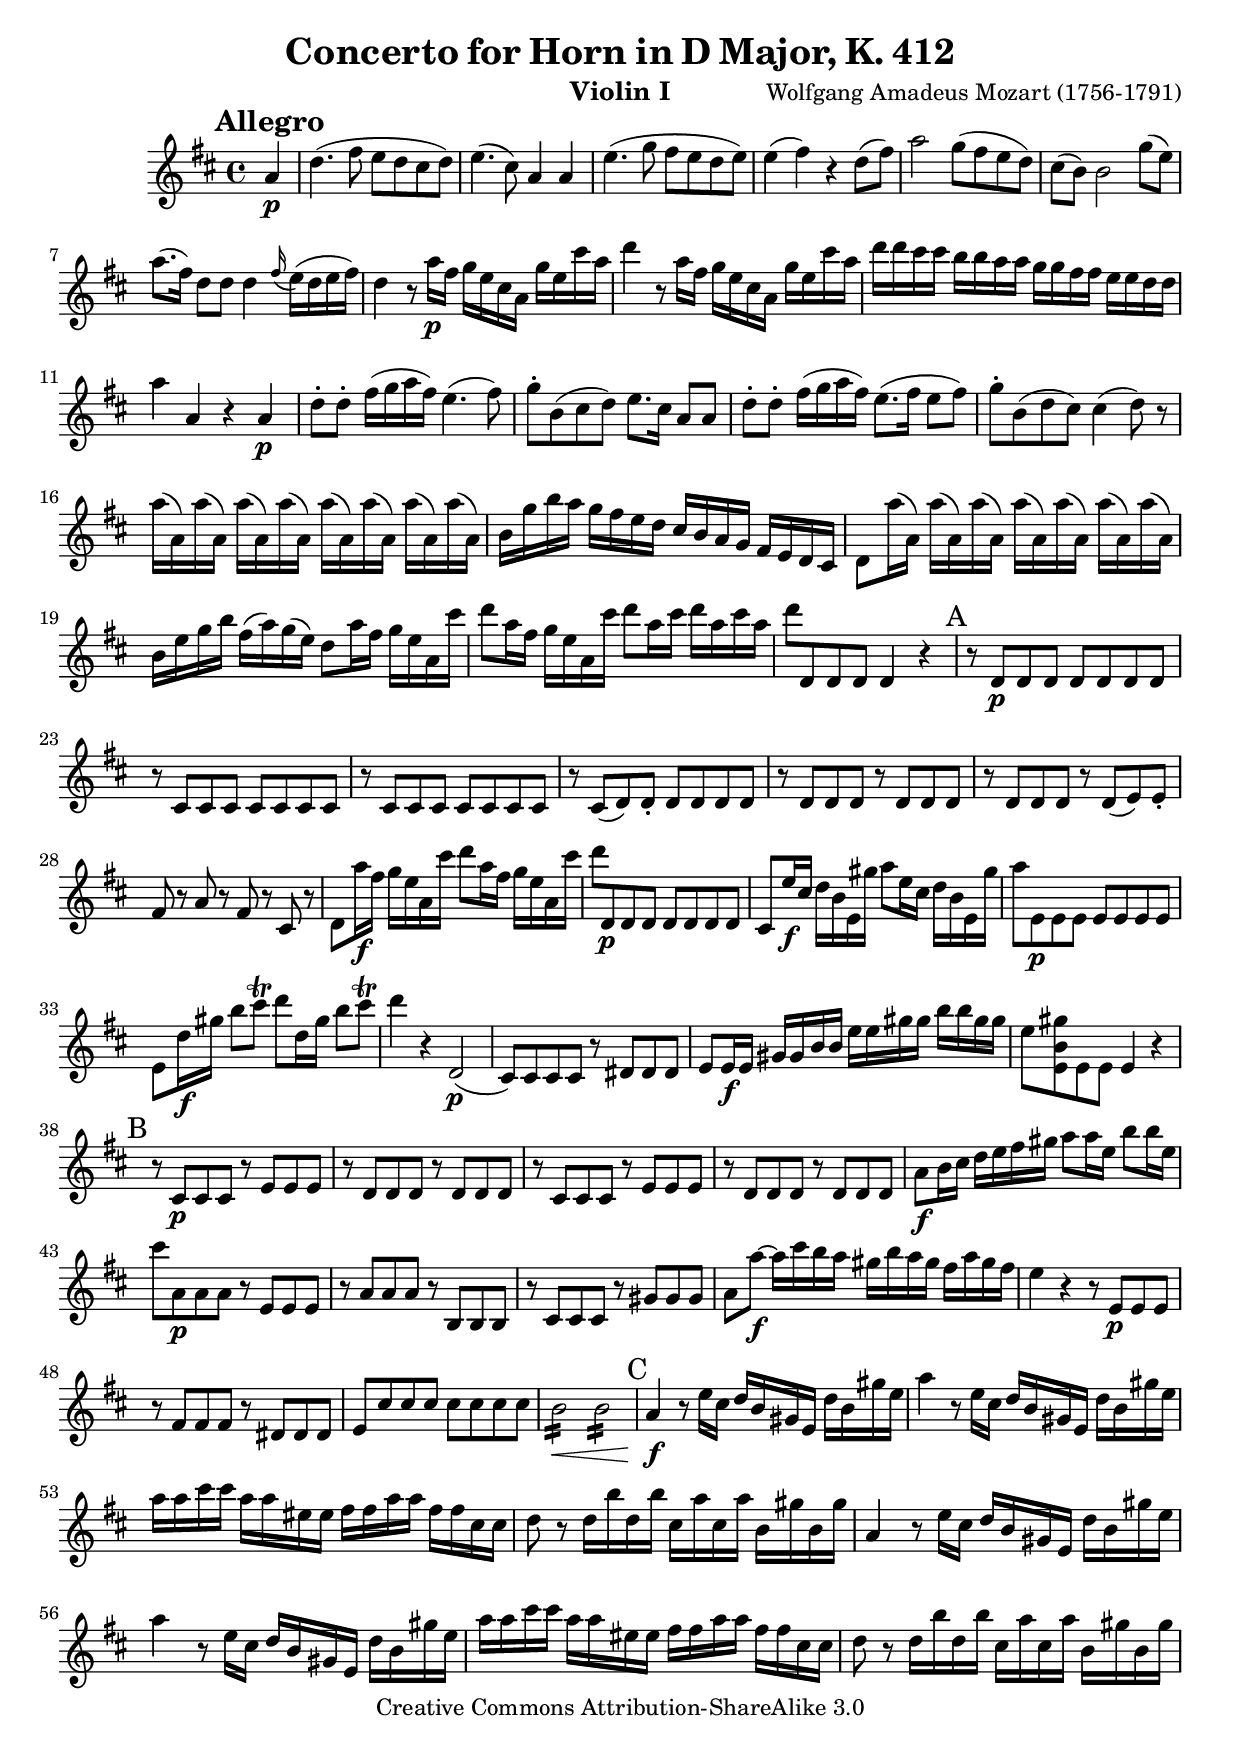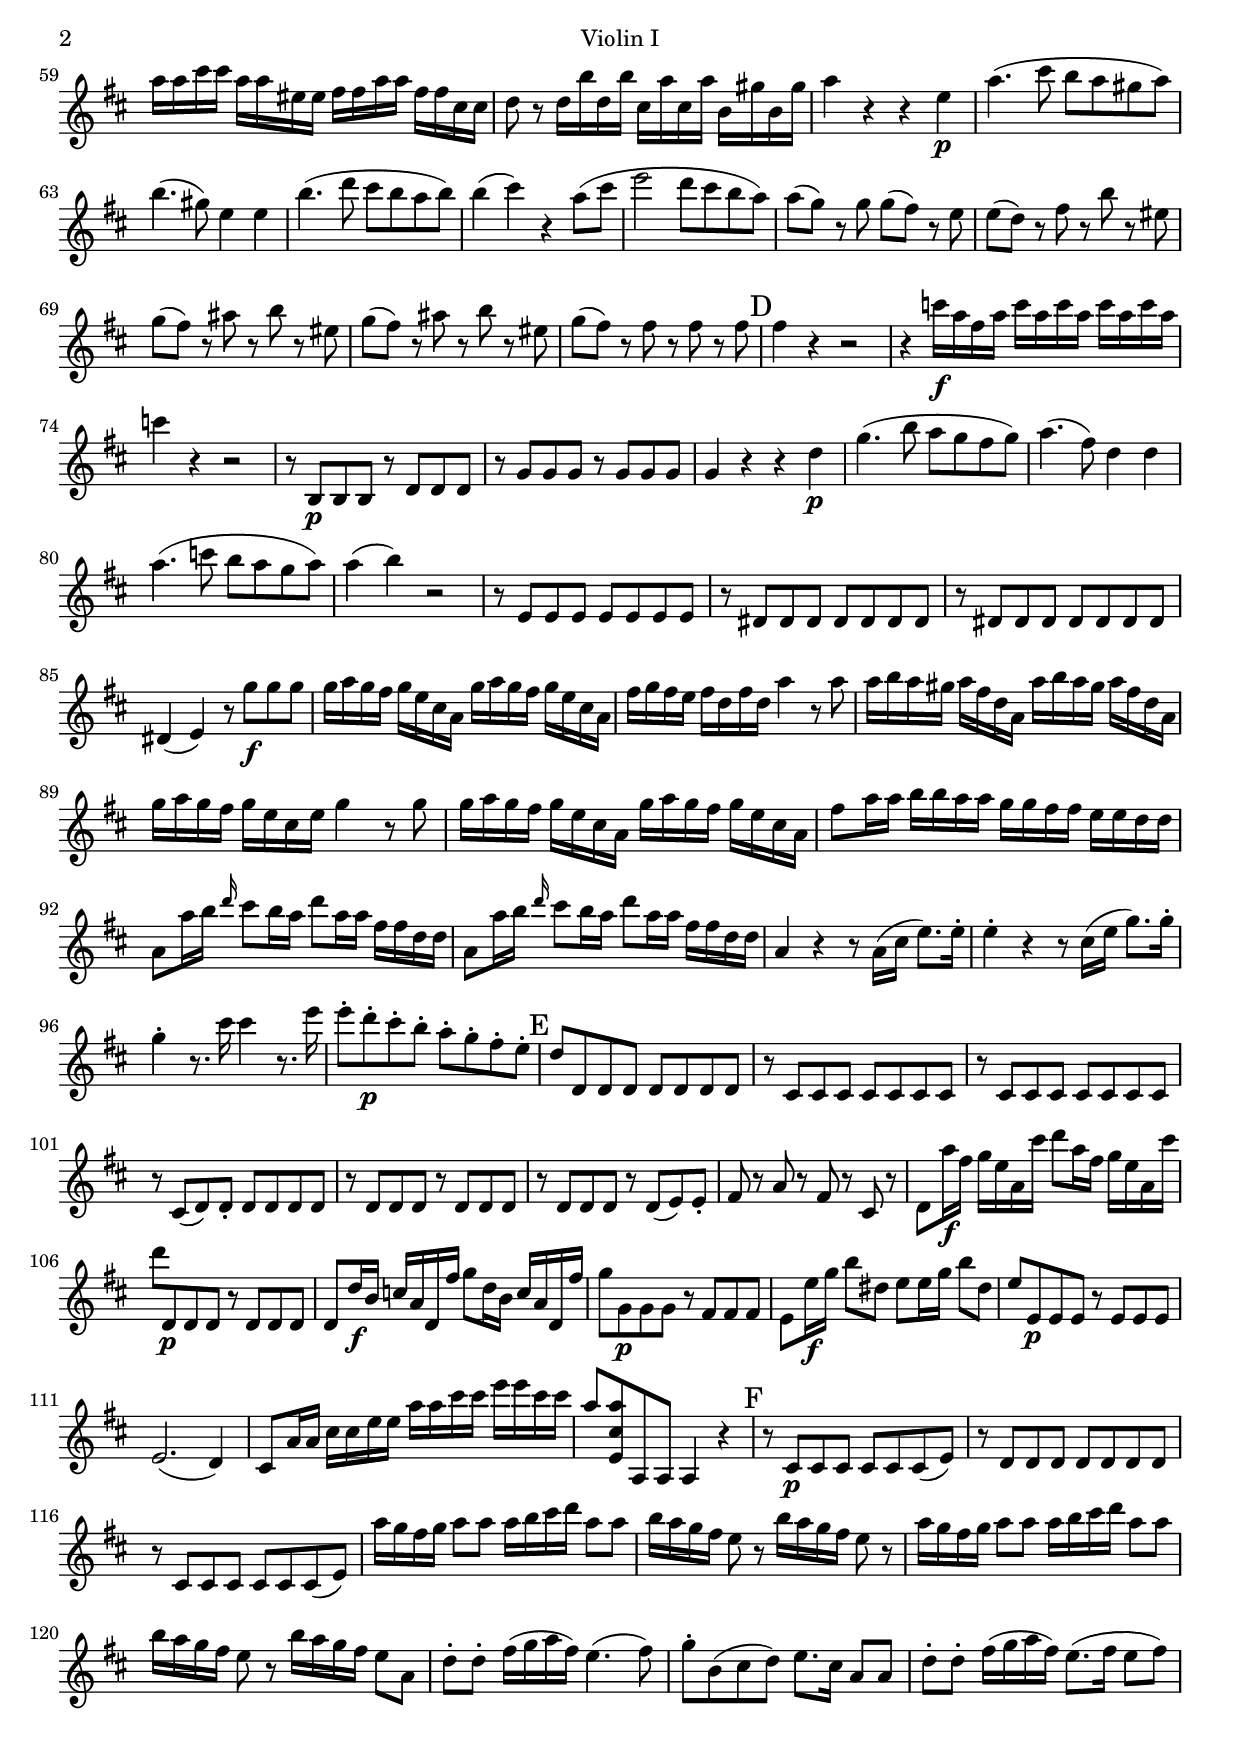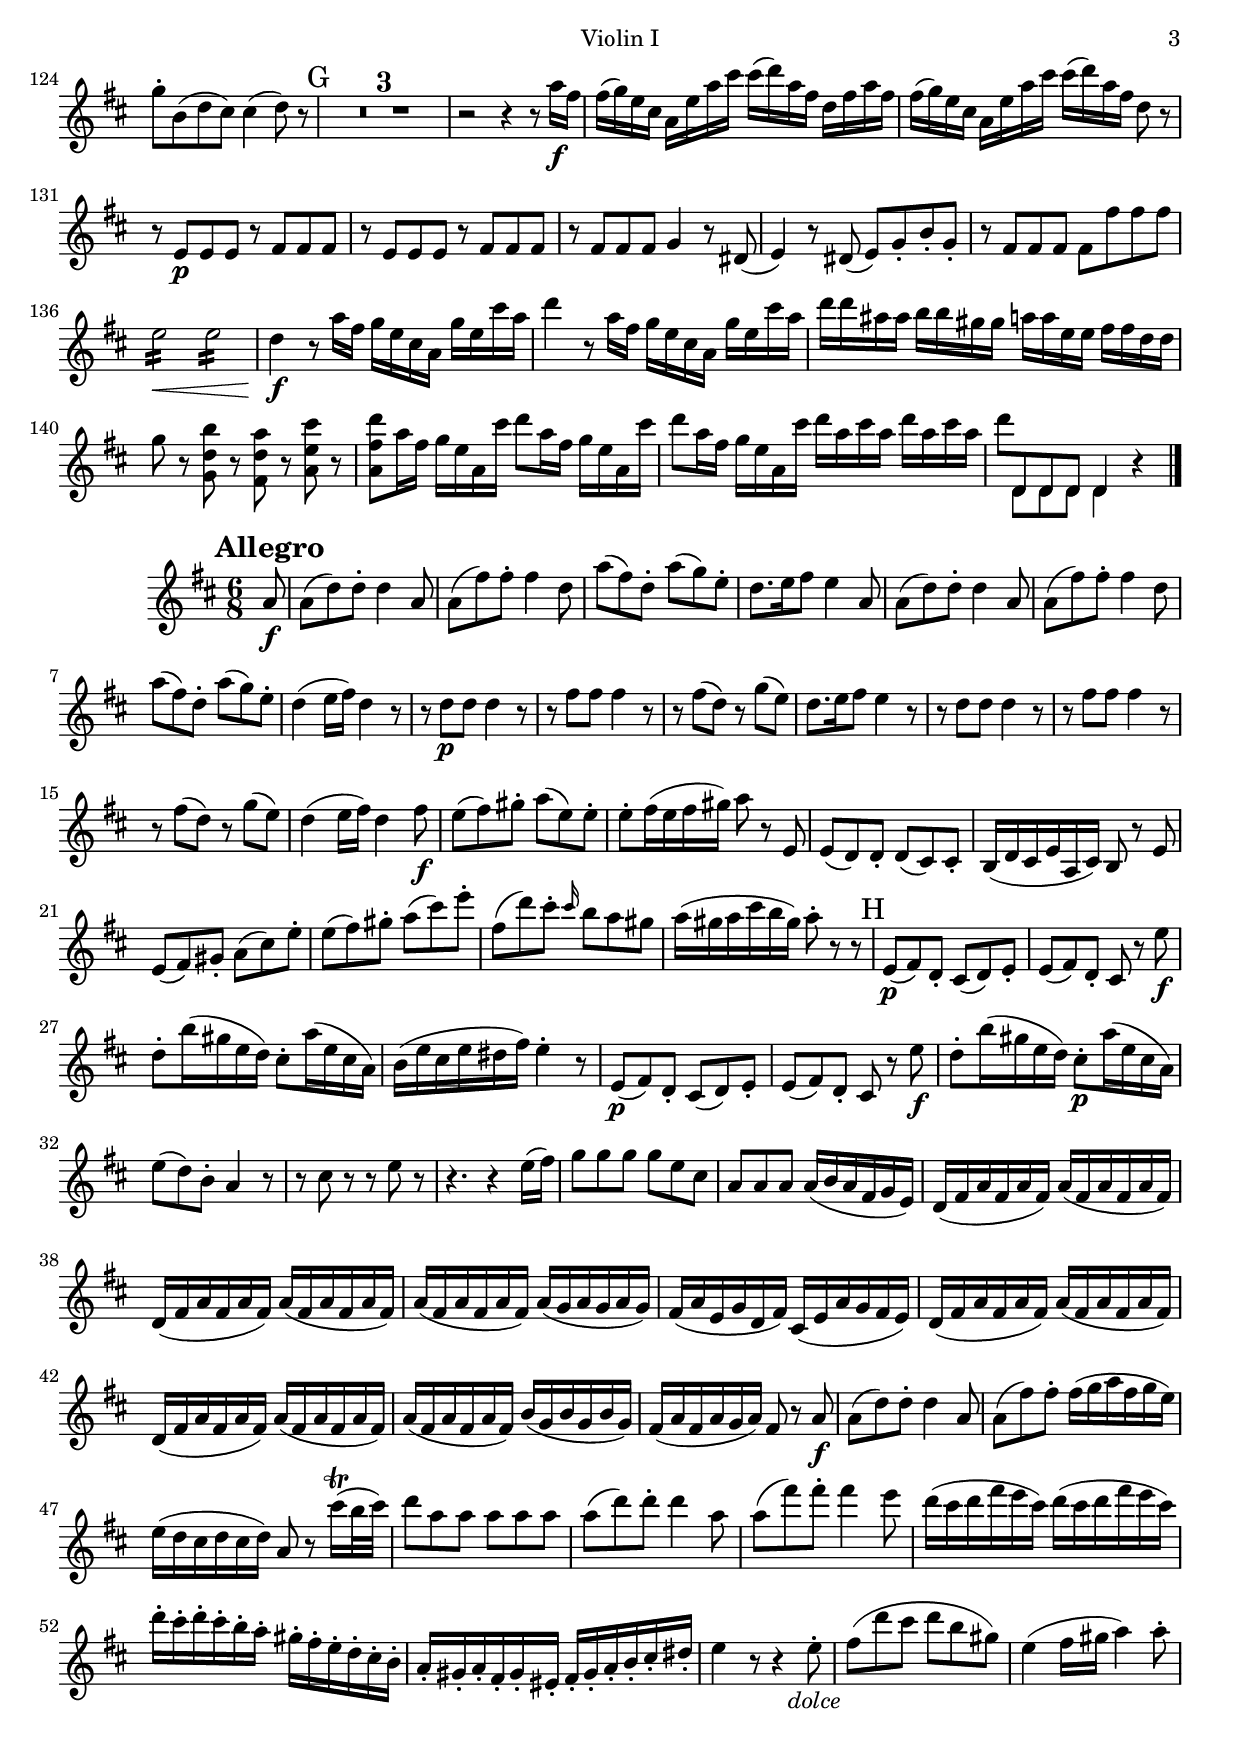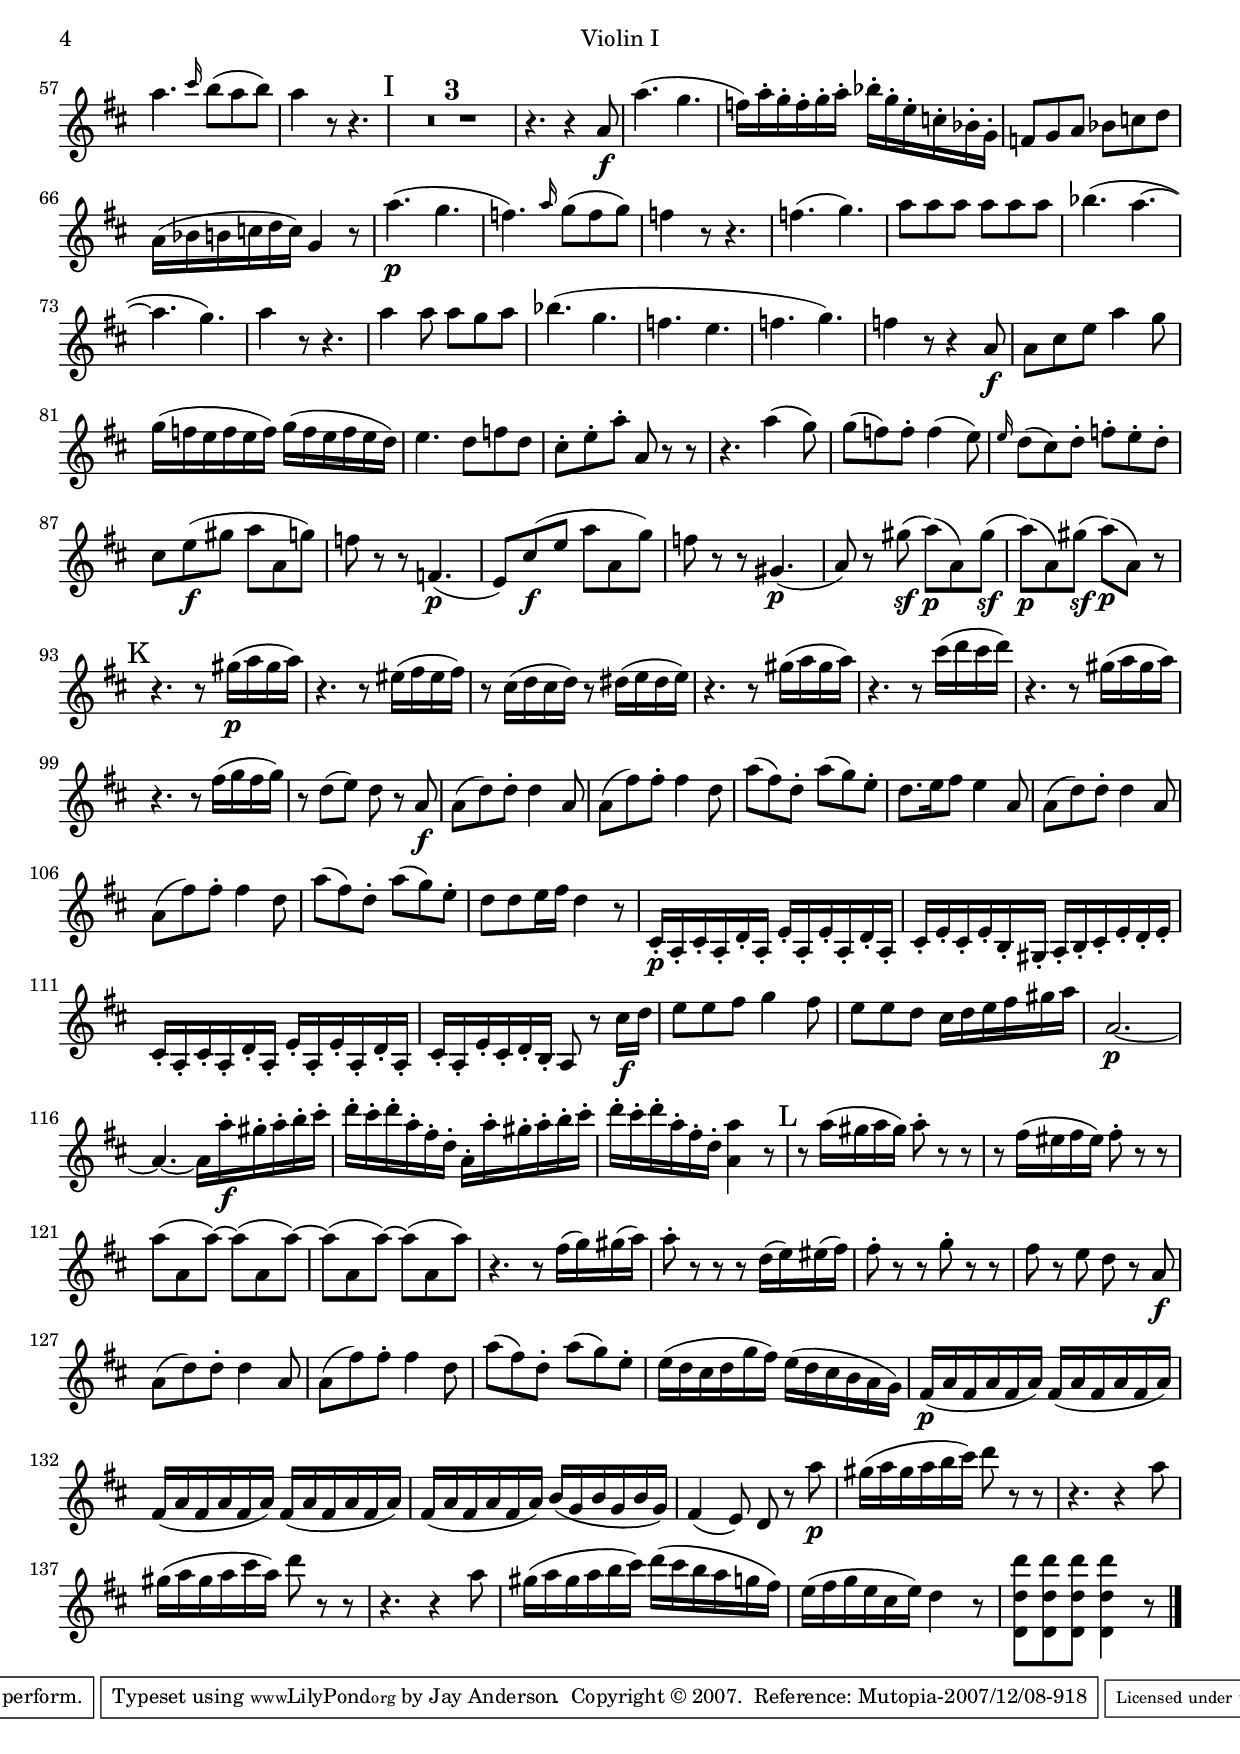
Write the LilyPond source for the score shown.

\version "2.11.14"

\include "defs.lyi"
\include "defs.lyi"

violinIMvtI = \relative c''
{
  \key d \major
  a4\p |
  d4.( fis8 e d cis d) |
  e4.( cis8) a4 a |
  e'4.( g8 fis e d e) |
  e4( fis) r d8( fis) |
  a2 g8( fis e d) |
  cis8( b) b2 g'8( e) |
  a8.( fis16) d8 d d4 \appoggiatura fis16 e16( d e fis) |
  d4 r8 a'16\p fis g e cis a g' e cis' a |
  d4 r8 a16 fis g e cis a g' e cis' a |
  d d cis cis b b a a g g fis fis e e d d |
  a'4 a, r a\p |
  d8-. d-. fis16( g a fis) e4.( fis8) |
  g8-. b,( cis d) e8. cis16 a8 a |
  d8-. d-. fis16( g a fis) e8.( fis16 e8 fis) |
  g8-. b,( d cis) cis4( d8) r |
  \repeat unfold 8 {a'16( a,)} |
  b g' b a g fis e d cis b a g fis e d cis |
  d8 \repeat unfold 7 {a''16( a,)} |
  b e g b fis( a) g( e) d8 a'16 fis g e a, cis' |
  d8 a16 fis g e a, cis' d8 a16 cis d a cis a |
  d8 d,, d d d4 r |
  r8 d\p d d d d d d |
  \repeat unfold 2
  {
    r8 cis cis cis cis cis cis cis |
  }
  r8 cis( d) d-. d d d d |
  \repeat unfold 3 {r8 d d d} r d( e) e-. |
  fis8 r a r fis r cis r |
  d a''16\f fis g e a, cis' d8 a16 fis g e a, cis' |
  d8 d,,8\p d d d d d d |
  cis8 e'16\f cis d b e, gis' a8 e16 cis d b e, gis' |
  a8 e,\p e e e e e e |
  e d'16\f gis b8 cis\trill d8 d,16 gis b8 cis\trill |
  d4 r d,,2(\p |
  cis8) cis cis cis r dis dis dis |
  e8 e16\f e gis gis b b e e gis gis b b gis gis |
  e8 <e, b' gis'> e e e4 r |
  r8 cis\p cis cis r e e e |
  r d d d r d d d |
  r8 cis cis cis r e e e |
  r d d d r d d d |
  a'\f b16 cis d e fis gis a8 a16 e b'8 b16 e, |
  cis'8 a,\p a a r e e e |
  r a a a r b, b b |
  r cis cis cis r gis' gis gis |
  a a'~\f a16 cis b a gis b a gis fis a gis fis |
  e4 r r8 e,\p e e |
  r fis fis fis r dis dis dis |
  e cis' cis cis cis cis cis cis |
  <<
    {\repeat tremolo 8 b16 \repeat tremolo 8 b16 |}
    {s1\<}
  >>
  a4\f r8 e'16 cis d b gis e d' b gis' e |
  a4 r8 e16 cis d b gis e d' b gis' e |
  a a cis cis a a eis eis fis fis a a fis fis cis cis |
  d8 r d16 b' d, b' cis, a' cis, a' b, gis' b, gis' |
  a,4 r8 e'16 cis d b gis e d' b gis' e |
  a4 r8 e16 cis d b gis e d' b gis' e |
  a a cis cis a a eis eis fis fis a a fis fis cis cis |
  d8 r d16 b' d, b' cis, a' cis, a' b, gis' b, gis' |
  a a cis cis a a eis eis fis fis a a fis fis cis cis |
  d8 r d16 b' d, b' cis, a' cis, a' b, gis' b, gis' |
  a4 r r e\p |
  a4.( cis8 b a gis a) |
  b4.( gis8) e4 e |
  b'4.( d8 cis b a b) |
  b4( cis) r a8( cis |
  e2 d8 cis b a) |
  a( g) r g g( fis) r e |
  e( d) r fis r b r eis, |
  \repeat unfold 2
  {
    g( fis) r ais r b r eis, |
  }
  g( fis) r fis r fis r fis |
  fis4 r r2 |
  r4 c'16\f a fis a \repeat unfold 4 {c a} |
  c4 r r2 |
  r8 b,,\p b b r d d d |
  r g g g r g g g |
  g4 r r d'\p |
  g4.( b8 a g fis g) |
  a4.( fis8) d4 d |
  a'4.( c8 b a g a) |
  a4( b) r2 |
  r8 e,, e e e e e e |
  \repeat unfold 2
  {
    r8 dis dis dis dis dis dis dis |
  }
  dis4( e) r8 g'\f g g |
  \repeat unfold 2 {g16 a g fis g e cis a} |
  fis' g fis e fis d fis d a'4 r8 a |
  \repeat unfold 2 {a16 b a gis a fis d a} |
  g' a g fis g e cis e g4 r8 g |
  \repeat unfold 2 {g16 a g fis g e cis a} |
  fis'8 a16 a b b a a g g fis fis e e d d |
  \repeat unfold 2
  {
    a8 a'16 b \grace d16 cis8 b16 a d8 a16 a fis fis d d |
  }
  a4 r r8 a16( cis e8.) e16-. |
  e4-. r r8 cis16( e g8.) g16-. |
  g4-. r8. cis16 cis4 r8. e16 |
  e8-. d-.\p cis-. b-. a-. g-. fis-. e-. |
  d8 d, d d d d d d |
  \repeat unfold 2
  {
    r8 cis cis cis cis cis cis cis |
  }
  r8 cis( d) d-. d d d d |
  \repeat unfold 3 {r8 d d d} r d( e) e-. |
  fis8 r a r fis r cis r |
  d a''16\f fis g e a, cis' d8 a16 fis g e a, cis' |
  d8 d,,8\p d d r d d d |
  d8 d'16\f b c a d, fis' g8 d16 b c a d, fis' |
  g8 g,\p g g r fis fis fis |
  e8 e'16\f g b8 dis, e e16 g b8 dis, |
  e8 e,\p e e r e e e |
  e2.( d4) |
  cis8 a'16 a cis cis e e a a cis cis e e cis cis |
  a8 <e, cis' a'> a, a a4 r |
  r8 cis\p \repeat unfold 4 cis cis( e) |
  r8 \repeat unfold 7 d |
  r8 \repeat unfold 5 cis cis( e) |
  a'16 g fis g a8 a a16 b cis d a8 a |
  \repeat unfold 2 {b16 a g fis e8 r} |
  a16 g fis g a8 a a16 b cis d a8 a |
  b16 a g fis e8 r b'16 a g fis e8 a, |
  d8-. d-. fis16( g a fis) e4.( fis8) |
  g8-. b,( cis d) e8. cis16 a8 a |
  d8-. d-. fis16( g a fis) e8.( fis16 e8 fis) |
  g8-. b,( d cis) cis4( d8) r |
  R1*3 |
  r2 r4 r8 a'16\f fis |
  fis( g) e cis a e' a cis cis( d) a fis d fis a fis |
  fis( g) e cis a e' a cis cis( d) a fis d8 r |
  r e,\p e e r fis fis fis |
  r e e e r fis fis fis |
  r fis fis fis g4 r8 dis( |
  e4) r8 dis( e) g-. b-. g-. |
  r fis fis fis fis fis' fis fis |
  <<
    {\repeat tremolo 8 e16 \repeat tremolo 8 e16 |}
    {s1\<}
  >>
  d4\f r8 a'16 fis g e cis a g' e cis' a |
  d4 r8 a16 fis g e cis a g' e cis' a |
  d d ais ais b b gis gis a a e e fis fis d d |
  g8 r <b d, g,> r <a d, fis,> r <cis e, a,> r |
  <d fis, a,> a16 fis g e a, cis' d8 a16 fis g e a, cis'
  d8 a16 fis g e a, cis' d a cis a d a cis a |
  << {d8 \voiceOne d,, d d d4} \new Voice {s8 \voiceTwo d d d d4} >> \oneVoice r4 |
}


\include "defs.lyi"

violinIMvtII = \relative c''
{
  \key d \major
  a8\f
  a( d) d-. d4 a8 |
  a( fis') fis-. fis4 d8 |
  a'( fis) d-. a'( g) e-. |
  d8. e16 fis8 e4 a,8 |
  a( d) d-. d4 a8 |
  a( fis') fis-. fis4 d8 |
  a'( fis) d-. a'( g) e-. |
  d4( e16 fis) d4 r8 |
  r8 d\p d d4 r8 |
  r8 fis fis fis4 r8 |
  r8 fis( d) r g( e) |
  d8. e16 fis8 e4 r8 |
  r8 d d d4 r8 |
  r8 fis fis fis4 r8 |
  r8 fis( d) r g( e) |
  d4( e16 fis) d4 fis8\f |

  e( fis) gis-. a( e) e-. |
  e-. fis16( e fis gis) a8 r e, |
  e( d) d-. d( cis) cis-. |
  b16( d cis e a, cis) b8 r e |
  e( fis) gis-. a( cis) e-. |
  e( fis) gis-. a( cis) e-. |
  fis,( d') cis-. \grace cis16 b8 a gis |
  a16( gis a cis b gis) a8-. r r |

  e,8(\p fis) d-. cis( d) e-. |
  e( fis) d-. cis r e'\f |
  d-. b'16( gis e d) cis8-. a'16( e cis a) |
  b( e cis e dis fis) e4-. r8 |
  e,8(\p fis) d-. cis( d) e-. |
  e( fis) d-. cis r e'\f |
  d-. b'16( gis e d) cis8-.\p a'16( e cis a) |
  e'8( d) b-. a4 r8 |
  r cis r r e r |
  r4. r4 e16( fis) |
  g8 g g g e cis |
  a a a a16( b a fis g e) |
  \repeat unfold 2
  {
    <<
      {\repeat unfold 2 {s16*5( s16)} |}
      {d16 fis \repeat unfold 5 {a fis} |}
    >>
  }
  <<
    {\repeat unfold 2 {s16*5( s16)} |}
    {\repeat unfold 3 {a16 fis} \repeat unfold 3 {a16 g} |}
  >>
  <<
    {\repeat unfold 2 {s16*5( s16)} |}
    {fis16 a e g d fis cis e a g fis e |}
  >>
  \repeat unfold 2
  {
    <<
      {\repeat unfold 2 {s16*5( s16)} |}
      {d16 fis \repeat unfold 5 {a fis} |}
    >>
  }
  <<
    {\repeat unfold 2 {s16*5( s16)} |}
    {\repeat unfold 3 {a16 fis} \repeat unfold 3 {b16 g} |}
  >>
  fis16( a fis a g a) fis8 r a\f |

  a( d) d-. d4 a8 |
  a( fis') fis-. fis16( g a fis g e) |
  e16( d cis d cis d) a8 r cis'16(\trill b32 cis) |
  d8 a a a a a |
  a( d) d-. d4 a8 |
  a( fis') fis-. fis4 e8 |
  \repeat unfold 2 {d16( cis d fis e cis)} |
  <<
    {\repeat unfold 24 s16-. |}
    {
      d16 cis d cis b a gis fis e d cis b |
      a gis a fis gis eis fis gis a b cis dis |
    }
  >>
  e4 r8 r4 e8-.\dolce |
  fis( d' cis d b gis) |
  e4( fis16 gis a4) a8-. |
  a4. \grace cis16 b8( a b) |
  a4 r8 r4. |
  R2.*3 |
  r4. r4 a,8\f |
  a'4.( g | f16)
  <<
    {\repeat unfold 11 s16-. |}
    {a g f g a bes g e c bes g |}
  >>
  f8 g a bes c d |
  a16( bes b c d c) g4 r8 |

  a'4.(\p g |
  f) \grace a16 g8( f g) |
  f4 r8 r4. |
  f4.( g) |
  \repeat unfold 6 a8 |
  bes4.( a~ | a( g) |
  a4 r8 r4. |
  a4 a8 a g a |
  bes4.( g | f e | f g) |
  f4 r8 r4 a,8\f |
  a cis e a4 g8 |
  g16( f e f e f) g( f e f e d) |
  e4. d8 f d |
  cis-. e-. a-. a, r r |

  r4. a'4( g8) |
  g( f) f-. f4( e8) |
  \grace e16 d8( cis) d-. f-. e-. d-. |
  cis e(\f gis a a, g') |
  f r r f,4.(\p |
  e8) cis'(\f e a a, g') |
  f8 r r gis,4.(\p |
  a8) r gis'(\sf a)(\p a,) gis'(\sf |
  a)(\p a,) gis'(\sf a)(\p a,) r |
  r4. r8 gis'16(\p a gis a) |
  r4. r8 eis16( fis eis fis) |
  r8 cis16( d cis d) r8 dis16( e dis e) |
  r4. r8 gis16( a gis a) |
  r4. r8 cis16( d cis d) |
  r4. r8 gis,16( a gis a) |
  r4. r8 fis16( g fis g) |
  r8 d( e) d r a\f |
  a( d) d-. d4 a8 |
  a( fis') fis-. fis4 d8 |
  a'( fis) d-. a'( g) e-. |
  d8. e16 fis8 e4 a,8 |
  a( d) d-. d4 a8 |
  a( fis') fis-. fis4 d8 |
  a'( fis) d-. a'( g) e-. |
  d d e16 fis d4 r8 |
  <<
    {\repeat unfold 42 s16-.}
    {
      cis,16\p a cis a d a e' a, e' a, d a |
      cis e cis e b gis a b cis e d e |
      cis a cis a d a e' a, e' a, d a |
      cis a e' cis d b
    }
  >> a8 r cis'16\f d |
  e8 e fis g4 fis8 |
  e e d cis16 d e fis gis a |
  a,2.~\p |
  a4.~ a16
  <<
    {\repeat unfold 23 s16-.}
    {
      a'16\f gis a b cis |
      d cis d a fis d a a' gis a b cis |
      d cis d a fis d
    }
  >> <a' a,>4 r8 |
  r8 a16( gis a gis) a8-. r r |
  r8 fis16( eis fis eis) fis8-. r r |
  a8( a, a'~) a( a, a'~)  |
  a8( a, a'~) a( a, a')  |
  r4. r8 fis16( g) gis( a) |
  a8-. r r r d,16( e) eis( fis) |
  fis8-. r r g-. r r |
  fis r e d r a\f |
  a( d) d-. d4 a8 |
  a( fis') fis-. fis4 d8 |
  a'( fis) d-. a'( g) e-. |
  <<
    {\repeat unfold 8 {s16*5( s16)} }
    {
      e16 d cis d g fis e d cis b a g |
      fis16\p a \repeat unfold 14 {fis a} \repeat unfold 3 {b g} |
    }
  >>
  fis4( e8) d r a''\p |
  gis16( a gis a b cis) d8 r r |
  r4. r4 a8 |
  gis16( a gis a cis a) d8 r r |
  r4. r4 a8 |
  gis16( a gis a b cis) d( cis b a g fis) |
  e( fis g e cis e) d4 r8 |
  \repeat unfold 3 <d, d' d'>8 <d d' d'>4 r8
}



instrument = "Violin I"

\paper
{
  ragged-last-bottom = ##f
}

\book
{
  \include "Header.lyi"
  \score
  {
    \new Staff
    {
      \set Score.skipBars = ##t
      << \violinIMvtI \outlineMvtI >>
    }
  }
  \score
  {
    \new Staff
    {
      \set Score.skipBars = ##t
      << \violinIMvtII \outlineMvtII >>
    }
  }
}

